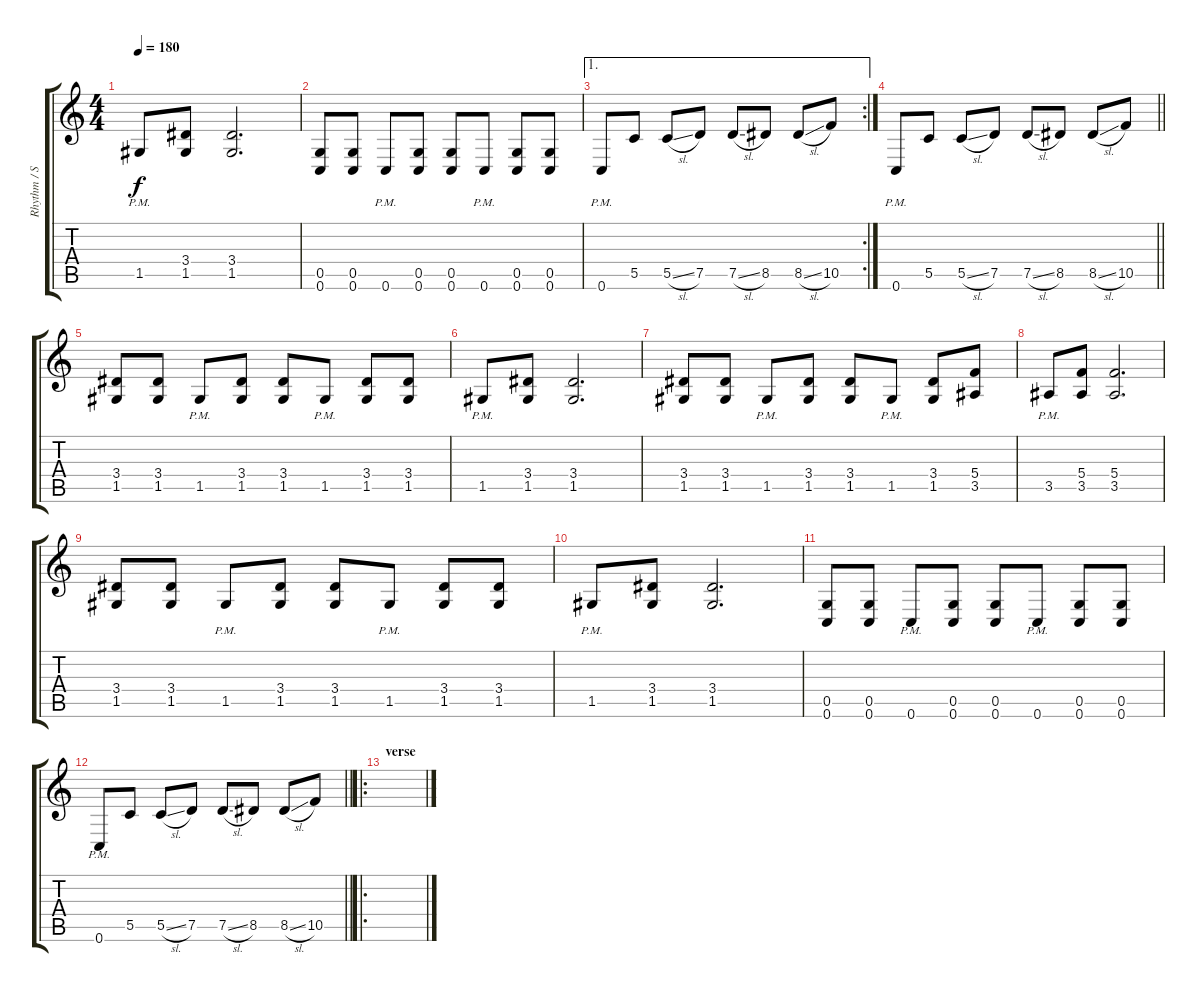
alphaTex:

\track ("Rhythm / Solo" "Rhythm / S") {instrument distortionguitar}
\staff {score tabs}
\tuning (D4 A3 F3 C3 G2 C2) {hide}
\ts (4 4)
\tempo 180
\clef g2
\ks c
1.5{pm}.8{dy f} (3.4 1.5).8 (3.4 1.5).2{d} |
(0.5 0.6).8 (0.5 0.6).8 0.6{pm}.8 (0.5 0.6).8 (0.5 0.6).8 0.6{pm}.8 (0.5 0.6).8 (0.5 0.6).8 |
\ae 1
\rc 2
0.6{pm}.8 5.5.8 5.5{sl}.8 7.5.8 7.5{sl}.8 8.5.8 8.5{sl}.8 10.5.8 |
\barLineRight lightlight
0.6{pm}.8 5.5.8 5.5{sl}.8 7.5.8 7.5{sl}.8 8.5.8 8.5{sl}.8 10.5.8 |
\section ("" "")
(3.4 1.5).8 (3.4 1.5).8 1.5{pm}.8 (3.4 1.5).8 (3.4 1.5).8 1.5{pm}.8 (3.4 1.5).8 (3.4 1.5).8 |
1.5{pm}.8 (3.4 1.5).8 (3.4 1.5).2{d} |
(3.4 1.5).8 (3.4 1.5).8 1.5{pm}.8 (3.4 1.5).8 (3.4 1.5).8 1.5{pm}.8 (3.4 1.5).8 (5.4 3.5).8 |
3.5{pm}.8 (5.4 3.5).8 (5.4 3.5).2{d} |
(3.4 1.5).8 (3.4 1.5).8 1.5{pm}.8 (3.4 1.5).8 (3.4 1.5).8 1.5{pm}.8 (3.4 1.5).8 (3.4 1.5).8 |
1.5{pm}.8 (3.4 1.5).8 (3.4 1.5).2{d} |
(0.5 0.6).8 (0.5 0.6).8 0.6{pm}.8 (0.5 0.6).8 (0.5 0.6).8 0.6{pm}.8 (0.5 0.6).8 (0.5 0.6).8 |
\barLineRight lightlight
0.6{pm}.8 5.5.8 5.5{sl}.8 7.5.8 7.5{sl}.8 8.5.8 8.5{sl}.8 10.5.8 |
\ro
\section ("" "verse")
